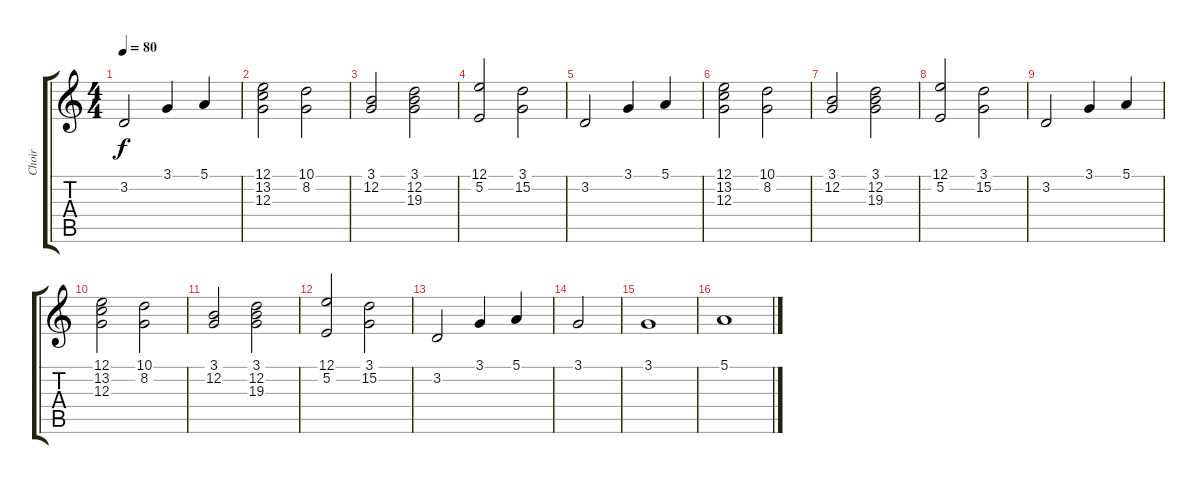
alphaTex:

\track ("Choir" "Choir") {instrument pad4choir}
\staff {score tabs}
\tuning (E4 B3 G3 D3 A2 E2) {hide}
\ts (4 4)
\tempo 80
\clef g2
\ks c
3.2.2{dy f} 3.1.4 5.1.4 |
(12.1 13.2 12.3).2 (10.1 8.2).2 |
(3.1 12.2).2 (3.1 12.2 19.3).2 |
(12.1 5.2).2 (3.1 15.2).2 |
3.2.2 3.1.4 5.1.4 |
(12.1 13.2 12.3).2 (10.1 8.2).2 |
(3.1 12.2).2 (3.1 12.2 19.3).2 |
(12.1 5.2).2 (3.1 15.2).2 |
3.2.2 3.1.4 5.1.4 |
(12.1 13.2 12.3).2 (10.1 8.2).2 |
(3.1 12.2).2 (3.1 12.2 19.3).2 |
(12.1 5.2).2 (3.1 15.2).2 |
3.2.2 3.1.4 5.1.4 |
3.1.2 |
3.1.1 |
5.1.1
